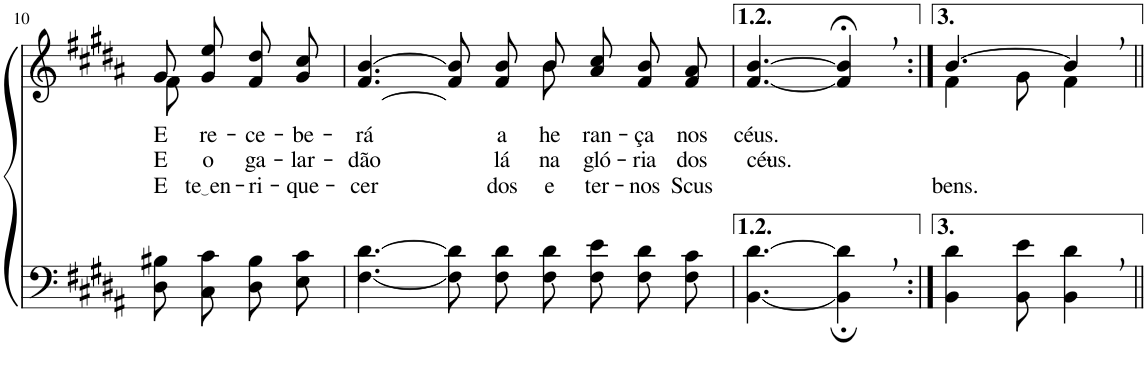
**kern	**kern	**text	**text	**text
*part2	*part1	*part1	*part1	*part1
*staff2	*staff1	*staff1	*staff1	*staff1
*I"Parte III e IV	*I"Parte I e II	*	*	*
!!LO:PB:g=z
*clefF4	*clefG2	*	*	*
*Trd1c2	*Trd1c2	*	*	*
*k[f#c#g#d#a#]	*k[f#c#g#d#a#]	*	*	*
*M9/8	*M9/8	*	*	*
=10	=10	=10	=10	=10
*	*^	*	*	*
!	!	!	!LO:LY:b	!LO:LY:b	!LO:LY:b
8D#\ 8B#X\	8g#/	8f#\	E	E	E
!	!	!	!LO:LY:b	!LO:LY:b	!LO:LY:b
8C#\ 8c#\L	8g#/ 8ee/L	4.ryy	re-	o	te en
!	!	!	!LO:LY:b	!LO:LY:b	!LO:LY:b
8D#\ 8B#\	8f#/ 8dd#/	.	-ce-	ga-	-ri-
!	!	!	!LO:LY:b	!LO:LY:b	!LO:LY:b
8E\ 8c#\J	8g#/ 8cc#/J	.	-be-	-lar-	-que-
=11	=11	=11	=11	=11	=11
!	!	!	!LO:LY:b	!LO:LY:b	!LO:LY:b
[4.F#\ [4.d#\	2ryy	[4.f#/ [4.b/	-rá	-dão	-cer
8F#]\ 8d#]\L	.	8f#]/ 8b]/L	.	.	.
!	!	!	!LO:LY:b	!LO:LY:b	!LO:LY:b
8F#\ 8d#\	8ryy	8f#/ 8b/	a	lá	dos
!	!	!	!LO:LY:b	!LO:LY:b	!LO:LY:b
8F#\ 8d#\J	8b\	8b/J	he-	na	e-
!	!	!	!LO:LY:b	!LO:LY:b	!LO:LY:b
8F#\ 8e\L	4.ryy	8a#/ 8cc#/L	-ran-	gló-	-ter-
!	!	!	!LO:LY:b	!LO:LY:b	!LO:LY:b
8F#\ 8d#\	.	8f#/ 8b/	-ça	-ria	-nos
!	!	!	!LO:LY:b	!LO:LY:b	!LO:LY:b
8F#\ 8c#\J	.	8f#/ 8a#/J	nos	dos	Scus
=12	=12	=12	=12	=12	=12
!	!	!	!LO:LY:b	!LO:LY:b	!
*	*v	*v	*	*	*
[4.BB\ [4.d#\	[4.f#/ [4.b/	céus.	céus.-	.
4BB\];, 4d#\];,	4f#/];<, 4b/];<,	.	.	.
=13:|!	=13:|!	=13:|!	=13:|!	=13:|!
*	*^	*	*	*
!	!	!	!	!	!LO:LY:b
4BB\ 4d#\	[4.b/	4f#\	.	.	bens.
8BB\ 8e\	.	8g#\	.	.	.
4BB\, 4d#\,	4b,/]	4f#\	.	.	.
*	*v	*v	*	*	*
=||	=||	=||	=||	=||
*-	*-	*-	*-	*-
